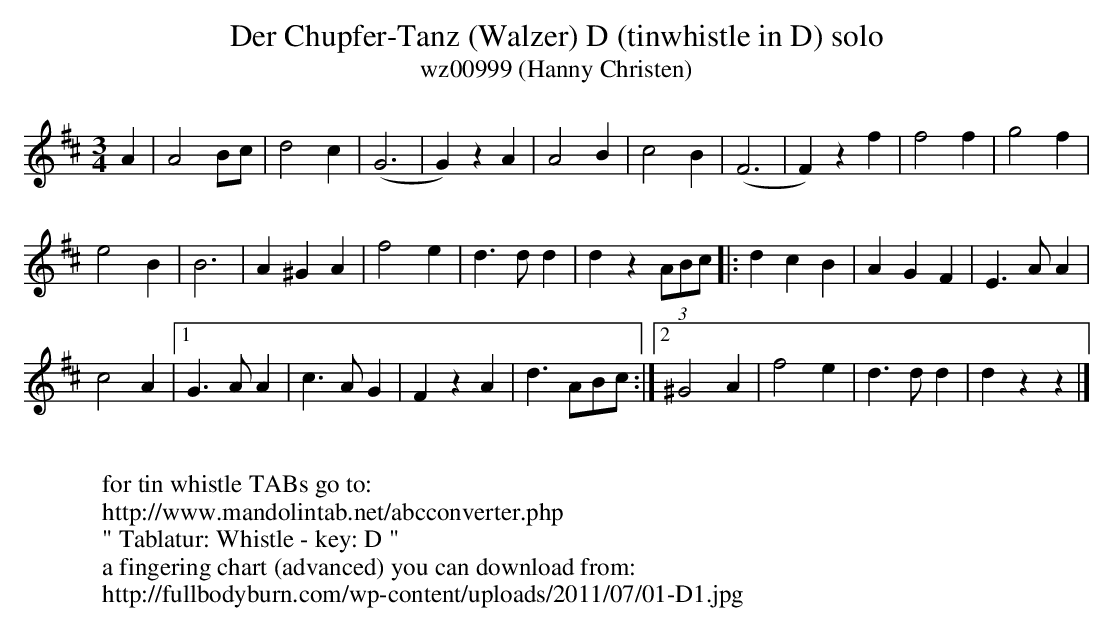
X:1
T: Der Chupfer-Tanz (Walzer) D (tinwhistle in D) solo
T:wz00999 (Hanny Christen)
M:3/4
L:1/4
K:D transpose=12
A|A2B/c/ | d2c | (G3 | G)zA | A2B | c2B | (F3 | F)zf | f2f | \
g2f |
 e2B | B3 | A^GA | f2e | d>dd | dz(3A/B/c/ |: dcB | AGF | E>AA |
c2A |1 G>AA | c>AG | FzA | d>AB/c/ :|2 ^G2A | f2e | d>dd | dzz |]
W:
W:for tin whistle TABs go to:
W:http://www.mandolintab.net/abcconverter.php
W:" Tablatur: Whistle - key: D "
W:a fingering chart (advanced) you can download from:
W:http://fullbodyburn.com/wp-content/uploads/2011/07/01-D1.jpg
